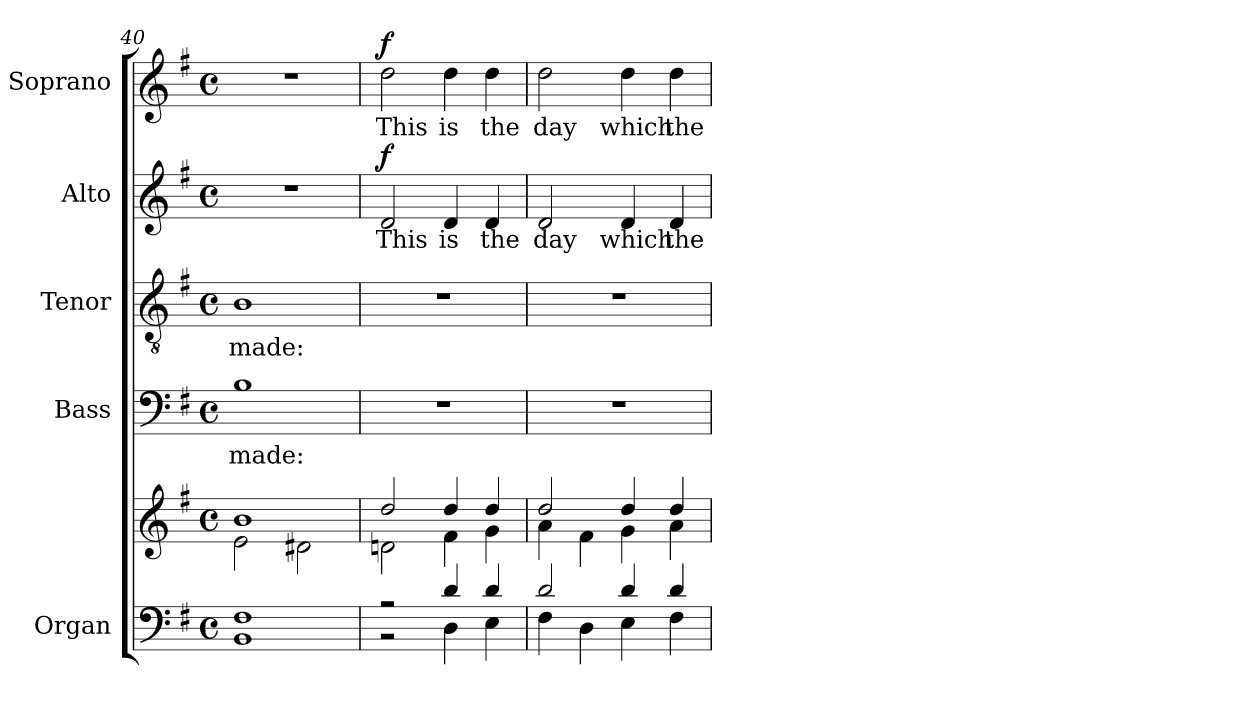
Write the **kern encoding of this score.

**kern	**kern	**kern	**text	**kern	**text	**kern	**text	**dynam	**kern	**text	**dynam
*part5	*part5	*part4	*part4	*part3	*part3	*part2	*part2	*part2	*part1	*part1	*part1
*staff6	*staff5	*staff4	*staff4	*staff3	*staff3	*staff2	*staff2	*staff2	*staff1	*staff1	*staff1
*I"Organ	*	*I"Bass	*	*I"Tenor	*	*I"Alto	*	*	*I"Soprano	*	*
*	*	*I'B	*	*I'T	*	*I'A	*	*	*I'S	*	*
!!LO:LB:g=z
*clefF4	*clefG2	*clefF4	*	*clefGv2	*	*clefG2	*	*	*clefG2	*	*
*k[f#]	*k[f#]	*k[f#]	*	*k[f#]	*	*k[f#]	*	*	*k[f#]	*	*
*G:	*G:	*G:	*	*G:	*	*G:	*	*	*G:	*	*
*M4/4	*M4/4	*M4/4	*	*M4/4	*	*M4/4	*	*	*M4/4	*	*
*met(c)	*met(c)	*met(c)	*	*met(c)	*	*met(c)	*	*	*met(c)	*	*
=40	=40	=40	=40	=40	=40	=40	=40	=40	=40	=40	=40
*^	*^	*	*	*	*	*	*	*	*	*	*
!	!	!	!	!	!LO:LY:b	!	!LO:LY:b	!	!	!	!	!	!
1F#/	1BB\	1b/	2e\	1B	made:	1B	made:	1r	.	.	1r	.	.
.	.	.	2d#X\	.	.	.	.	.	.	.	.	.	.
=41	=41	=41	=41	=41	=41	=41	=41	=41	=41	=41	=41	=41	=41
!	!	!	!	!	!	!	!	!	!LO:LY:b	!LO:DY:b	!	!LO:LY:b	!LO:DY:b
2r	2r	2dd/	2dn\	1r	.	1r	.	2d	This	f	2dd	This	f
!	!	!	!	!	!	!	!	!	!LO:LY:b	!	!	!LO:LY:b	!
4d/	4D\	4dd/	4f#\	.	.	.	.	4d	is	.	4dd	is	.
!	!	!	!	!	!	!	!	!	!LO:LY:b	!	!	!LO:LY:b	!
4d/	4E\	4dd/	4g\	.	.	.	.	4d	the	.	4dd	the	.
=42	=42	=42	=42	=42	=42	=42	=42	=42	=42	=42	=42	=42	=42
!	!	!	!	!	!	!	!	!	!LO:LY:b	!	!	!LO:LY:b	!
2d/	4F#\	2dd/	4a\	1r	.	1r	.	2d	day	.	2dd	day	.
.	4D\	.	4f#\	.	.	.	.	.	.	.	.	.	.
!	!	!	!	!	!	!	!	!	!LO:LY:b	!	!	!LO:LY:b	!
4d/	4E\	4dd/	4g\	.	.	.	.	4d	which	.	4dd	which	.
!	!	!	!	!	!	!	!	!	!LO:LY:b	!	!	!LO:LY:b	!
4d/	4F#\	4dd/	4a\	.	.	.	.	4d	the	.	4dd	the	.
*v	*v	*	*	*	*	*	*	*	*	*	*	*	*
*	*v	*v	*	*	*	*	*	*	*	*	*	*
=	=	=	=	=	=	=	=	=	=	=	=
*-	*-	*-	*-	*-	*-	*-	*-	*-	*-	*-	*-
